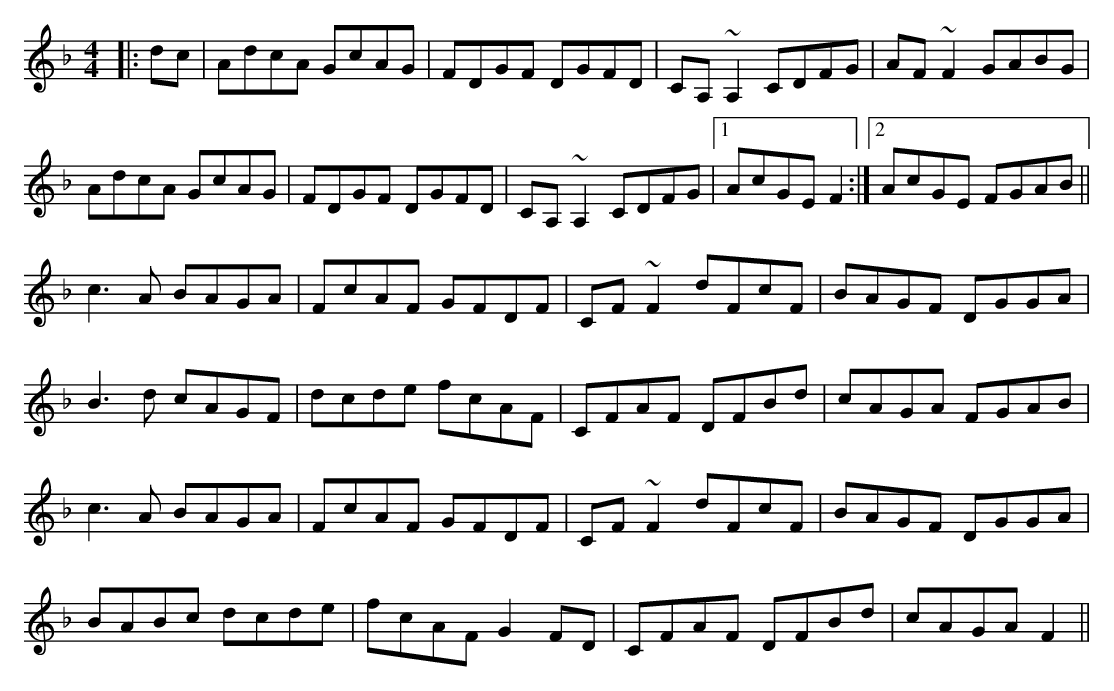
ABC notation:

X:1
M:4/4
K:F
|:dc|AdcA GcAG|FDGF DGFD|CA,~A,2 CDFG|AF~F2 GABG|
AdcA GcAG|FDGF DGFD|CA,~A,2 CDFG|1 AcGE F2:|2 AcGE FGAB||
c3 A BAGA|FcAF GFDF|CF~F2 dFcF|BAGF DGGA|
B3d cAGF|dcde fcAF|CFAF DFBd|cAGA FGAB|
c3 A BAGA|FcAF GFDF|CF~F2 dFcF|BAGF DGGA|
BABc dcde|fcAF G2FD|CFAF DFBd|cAGA F2||
